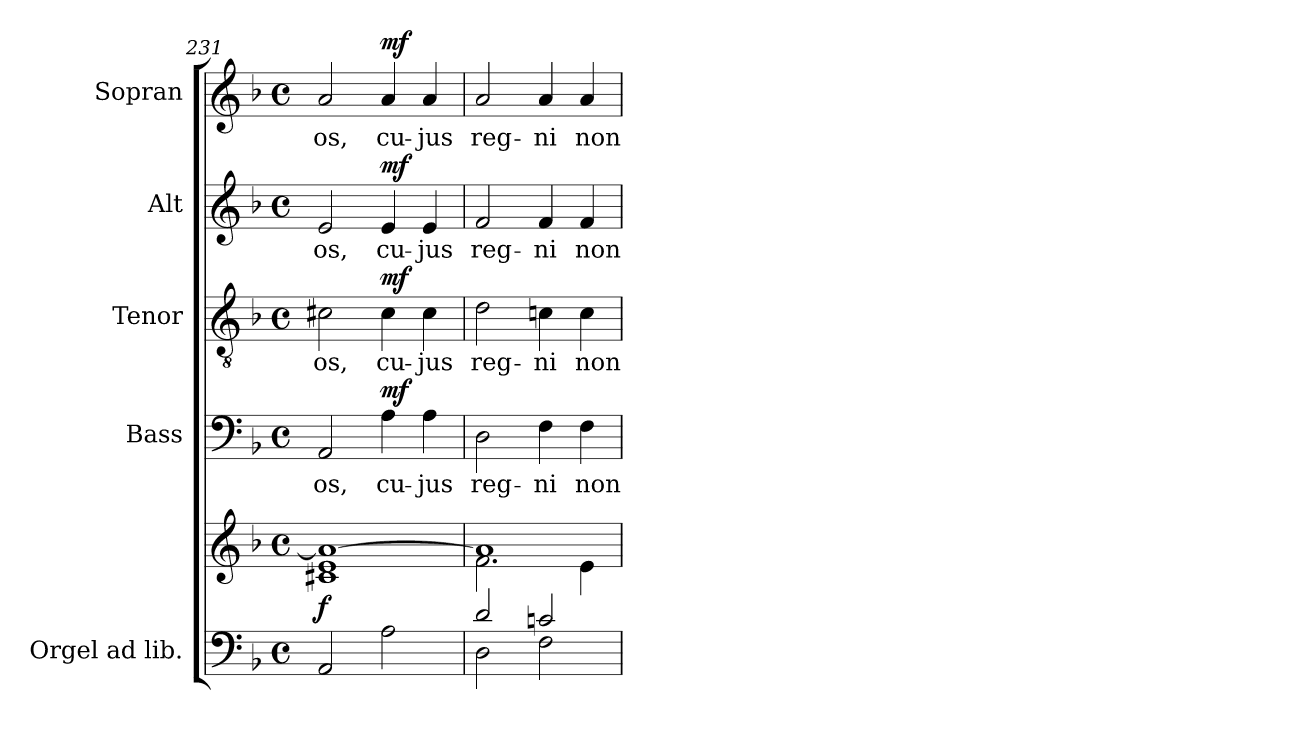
**kern	**kern	**dynam	**kern	**text	**dynam	**kern	**text	**dynam	**kern	**text	**dynam	**kern	**text	**dynam
*part5	*part5	*part5	*part4	*part4	*part4	*part3	*part3	*part3	*part2	*part2	*part2	*part1	*part1	*part1
*staff6	*staff5	*staff5/6	*staff4	*staff4	*staff4	*staff3	*staff3	*staff3	*staff2	*staff2	*staff2	*staff1	*staff1	*staff1
*I"Orgel ad lib.	*	*	*I"Bass	*	*	*I"Tenor	*	*	*I"Alt	*	*	*I"Sopran	*	*
*	*	*	*I'B.	*	*	*I'T.	*	*	*I'A.	*	*	*I'S.	*	*
*clefF4	*clefG2	*	*clefF4	*	*	*clefGv2	*	*	*clefG2	*	*	*clefG2	*	*
*k[b-]	*k[b-]	*	*k[b-]	*	*	*k[b-]	*	*	*k[b-]	*	*	*k[b-]	*	*
*F:	*F:	*	*F:	*	*	*F:	*	*	*F:	*	*	*F:	*	*
*M4/4	*M4/4	*	*M4/4	*	*	*M4/4	*	*	*M4/4	*	*	*M4/4	*	*
*met(c)	*met(c)	*	*met(c)	*	*	*met(c)	*	*	*met(c)	*	*	*met(c)	*	*
=231	=231	=231	=231	=231	=231	=231	=231	=231	=231	=231	=231	=231	=231	=231
*	*^	*	*	*	*	*	*	*	*	*	*	*	*	*
!	!	!	!LO:DY:b	!	!LO:LY:b	!	!	!LO:LY:b	!	!	!LO:LY:b	!	!	!LO:LY:b	!
2AA/	1a_	1c#X 1e	f	2AA/	-os,	.	2c#X\	-os,	.	2e/	-os,	.	2a/	-os,	.
!	!	!	!	!	!LO:LY:b	!LO:DY:a	!	!LO:LY:b	!LO:DY:a	!	!LO:LY:b	!LO:DY:a	!	!LO:LY:b	!LO:DY:a
2A\	.	.	.	4A\	cu-	mf	4c#\	cu-	mf	4e/	cu-	mf	4a/	cu-	mf
!	!	!	!	!	!LO:LY:b	!	!	!LO:LY:b	!	!	!LO:LY:b	!	!	!LO:LY:b	!
.	.	.	.	4A\	-jus	.	4c#\	-jus	.	4e/	-jus	.	4a/	-jus	.
=232	=232	=232	=232	=232	=232	=232	=232	=232	=232	=232	=232	=232	=232	=232	=232
*^	*	*	*	*	*	*	*	*	*	*	*	*	*	*	*
!	!	!	!	!	!	!LO:LY:b	!	!	!LO:LY:b	!	!	!LO:LY:b	!	!	!LO:LY:b	!
2d/	2D\	1a]	2.f\	.	2D\	reg-	.	2d\	reg-	.	2f/	reg-	.	2a/	reg-	.
!	!	!	!	!	!	!LO:LY:b	!	!	!LO:LY:b	!	!	!LO:LY:b	!	!	!LO:LY:b	!
2cn/	2F\	.	.	.	4F\	-ni	.	4cn\	-ni	.	4f/	-ni	.	4a/	-ni	.
!	!	!	!	!	!	!LO:LY:b	!	!	!LO:LY:b	!	!	!LO:LY:b	!	!	!LO:LY:b	!
.	.	.	4e\	.	4F\	non	.	4c\	non	.	4f/	non	.	4a/	non	.
*v	*v	*	*	*	*	*	*	*	*	*	*	*	*	*	*	*
*	*v	*v	*	*	*	*	*	*	*	*	*	*	*	*	*
=	=	=	=	=	=	=	=	=	=	=	=	=	=	=
*-	*-	*-	*-	*-	*-	*-	*-	*-	*-	*-	*-	*-	*-	*-
